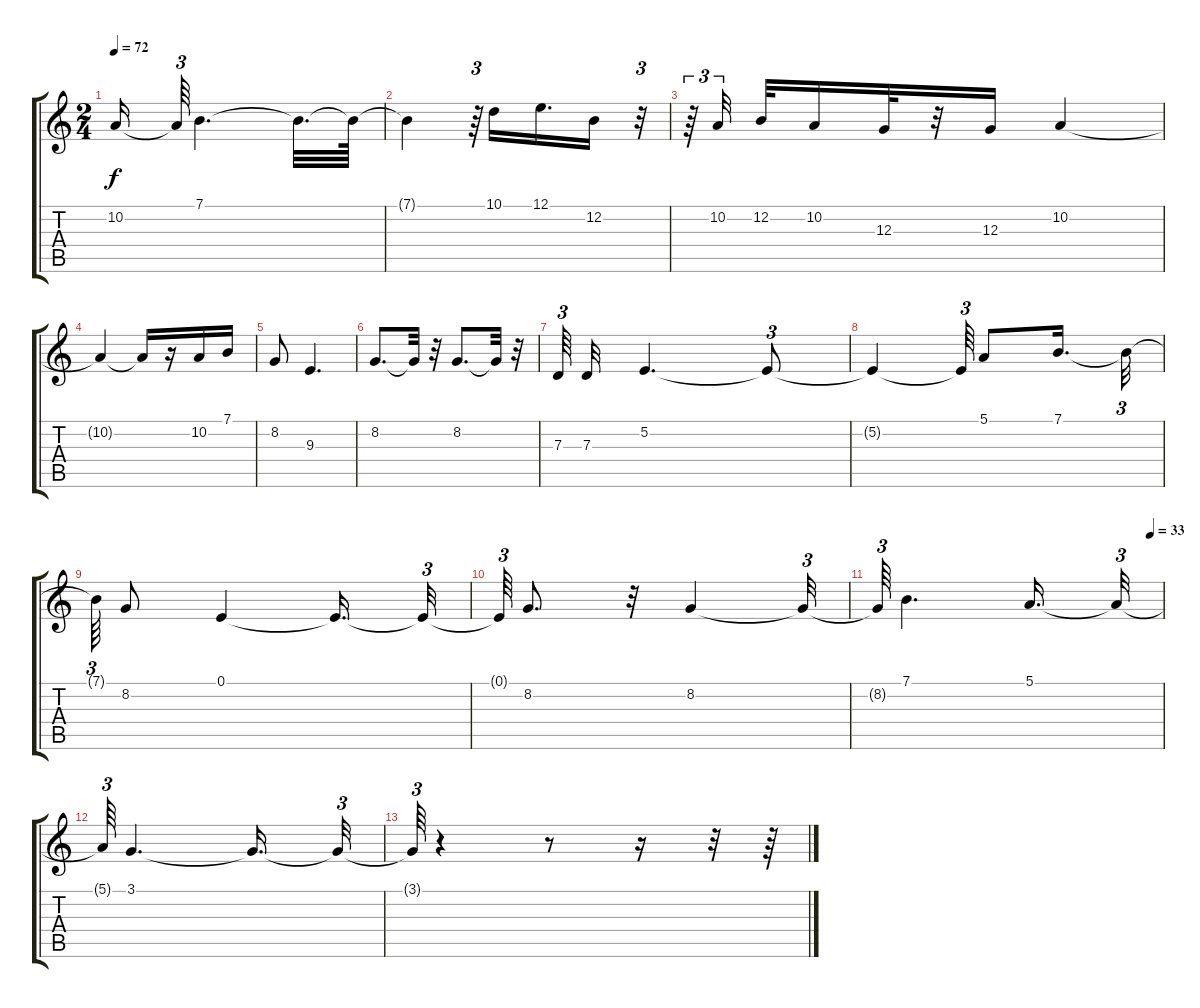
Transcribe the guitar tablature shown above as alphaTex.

\track "" {instrument flute}
\staff {score tabs}
\tuning (E4 B3 G3 D3 A2 E2) {hide}
\ts (2 4)
\tempo 72
\clef g2
\ks c
10.2{t}.16{dy f} 10.2{t}.64{tu (3 2)} 7.1.4{d} 7.1{t}.32{d} 7.1{t}.64 |
7.1{t}.4 r.64{tu (3 2)} 10.1.16 12.1.16{d} 12.2.16 r.32{tu (3 2)} |
r.64{tu (3 2)} 10.2.32{tu (3 2) beam splitsecondary} 12.2.32 10.2.16 12.3.32 r.32 12.3.16 10.2.4 |
10.2{t}.4 10.2{t}.16 r.16 10.2.16 7.1.16 |
8.2.8 9.3.4{d} |
8.2.8{d} 8.2{t}.32 r.32 8.2.8{d} 8.2{t}.32 r.32 |
7.3.64{tu (3 2)} 7.3.32 5.2.4{d} 5.2{t}.8{tu (3 2)} |
5.2{t}.4 5.2{t}.64{tu (3 2)} 5.1.8 7.1.16{d} 7.1{t}.32{tu (3 2)} |
7.1{t}.64{tu (3 2)} 8.2.8 0.1.4 0.1{t}.16{d} 0.1{t}.32{tu (3 2)} |
0.1{t}.64{tu (3 2)} 8.2.8{d} r.32 8.2.4 8.2{t}.32{tu (3 2)} |
\tempo (33 0.9583333333333334)
8.2{t}.64{tu (3 2)} 7.1.4{d} 5.1.16{d} 5.1{t}.32{tu (3 2)} |
5.1{t}.64{tu (3 2)} 3.1.4{d} 3.1{t}.16{d} 3.1{t}.32{tu (3 2)} |
3.1{t}.64{tu (3 2)} r.4 r.8 r.16 r.32 r.64
